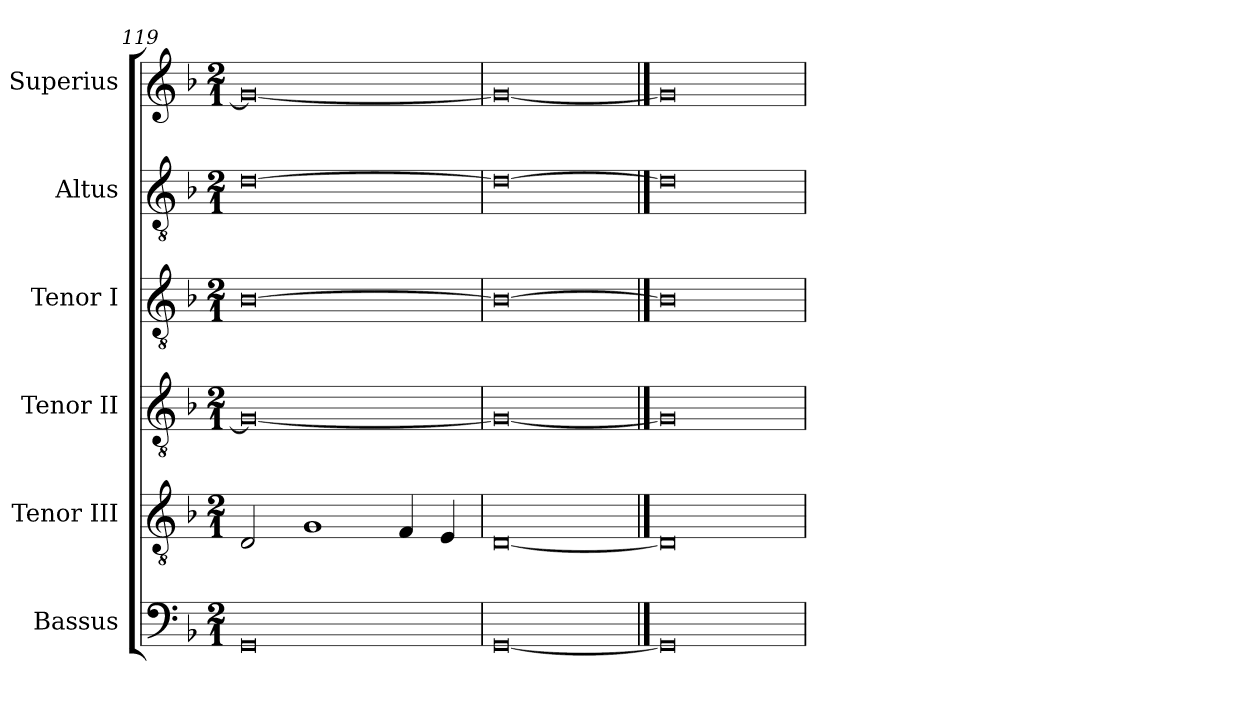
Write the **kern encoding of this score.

**kern	**kern	**kern	**kern	**kern	**kern
*part6	*part5	*part4	*part3	*part2	*part1
*staff6	*staff5	*staff4	*staff3	*staff2	*staff1
*I"Bassus	*I"Tenor III	*I"Tenor II	*I"Tenor I	*I"Altus	*I"Superius
*I'B	*I'T. III	*I'T. II	*I'T. I	*I'A	*I'S
*clefF4	*clefGv2	*clefGv2	*clefGv2	*clefGv2	*clefG2
*k[b-]	*k[b-]	*k[b-]	*k[b-]	*k[b-]	*k[b-]
*F:	*F:	*F:	*F:	*F:	*F:
*M2/1	*M2/1	*M2/1	*M2/1	*M2/1	*M2/1
=119	=119	=119	=119	=119	=119
0GG	2D	0G_	[0B-	[0d	0g_
.	1G	.	.	.	.
.	4F	.	.	.	.
.	4E	.	.	.	.
=120	=120	=120	=120	=120	=120
[0GG	[0D	0G_	0B-_	0d_	0g_
==121	==121	==121	==121	==121	==121
0GG]	0D]	0G]	0B-]	0d]	0g]
=	=	=	=	=	=
*-	*-	*-	*-	*-	*-
